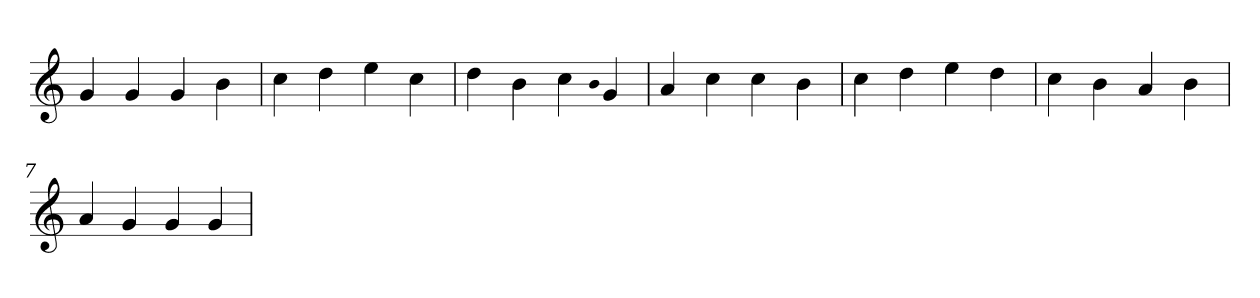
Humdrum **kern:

**kern
*part1
*staff1
*clefG2
=1
4g
4g
4g
4b
=2
4cc
4dd
4ee
4cc
=3
4dd
4b
4cc
qqb
4g
=4
4a
4cc
4cc
4b
=5
4cc
4dd
4ee
4dd
=6
4cc
4b
4a
4b
=7
4a
4g
4g
4g
=
*-
